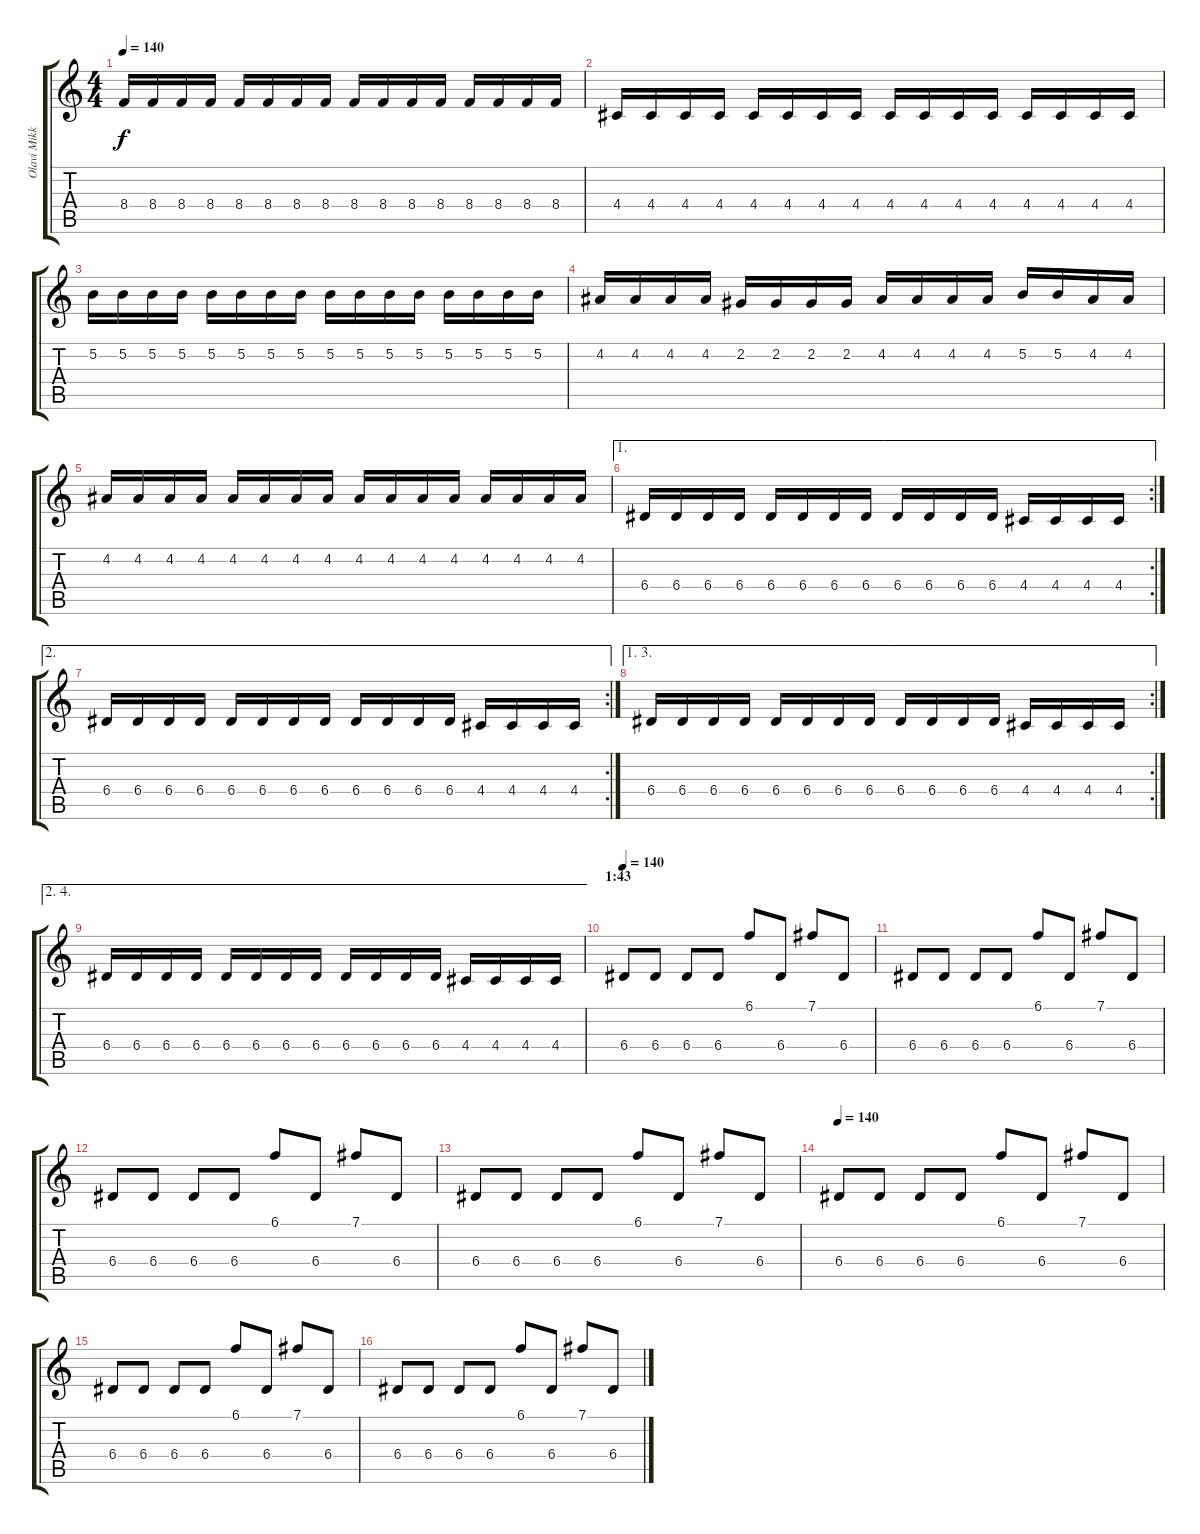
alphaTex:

\track ("Olavi Mikkonen" "Olavi Mikk") {instrument distortionguitar}
\staff {score tabs}
\tuning (B3 Gb3 D3 A2 E2 B1) {hide}
\ts (4 4)
\tempo 140
\clef g2
\ks c
8.4.16{dy f} 8.4.16 8.4.16 8.4.16 8.4.16 8.4.16 8.4.16 8.4.16 8.4.16 8.4.16 8.4.16 8.4.16 8.4.16 8.4.16 8.4.16 8.4.16 |
4.4.16 4.4.16 4.4.16 4.4.16 4.4.16 4.4.16 4.4.16 4.4.16 4.4.16 4.4.16 4.4.16 4.4.16 4.4.16 4.4.16 4.4.16 4.4.16 |
5.2.16 5.2.16 5.2.16 5.2.16 5.2.16 5.2.16 5.2.16 5.2.16 5.2.16 5.2.16 5.2.16 5.2.16 5.2.16 5.2.16 5.2.16 5.2.16 |
4.2.16 4.2.16 4.2.16 4.2.16 2.2.16 2.2.16 2.2.16 2.2.16 4.2.16 4.2.16 4.2.16 4.2.16 5.2.16 5.2.16 4.2.16 4.2.16 |
4.2.16 4.2.16 4.2.16 4.2.16 4.2.16 4.2.16 4.2.16 4.2.16 4.2.16 4.2.16 4.2.16 4.2.16 4.2.16 4.2.16 4.2.16 4.2.16 |
\ae 1
\rc 2
6.4.16 6.4.16 6.4.16 6.4.16 6.4.16 6.4.16 6.4.16 6.4.16 6.4.16 6.4.16 6.4.16 6.4.16 4.4.16 4.4.16 4.4.16 4.4.16 |
\ae 2
\rc 2
6.4.16 6.4.16 6.4.16 6.4.16 6.4.16 6.4.16 6.4.16 6.4.16 6.4.16 6.4.16 6.4.16 6.4.16 4.4.16 4.4.16 4.4.16 4.4.16 |
\ae (1 3)
\rc 2
6.4.16 6.4.16 6.4.16 6.4.16 6.4.16 6.4.16 6.4.16 6.4.16 6.4.16 6.4.16 6.4.16 6.4.16 4.4.16 4.4.16 4.4.16 4.4.16 |
\ae (2 4)
6.4.16 6.4.16 6.4.16 6.4.16 6.4.16 6.4.16 6.4.16 6.4.16 6.4.16 6.4.16 6.4.16 6.4.16 4.4.16 4.4.16 4.4.16 4.4.16 |
\section ("" "1:43")
\tempo 140
6.4.8 6.4.8 6.4.8 6.4.8 6.1.8 6.4.8 7.1.8 6.4.8 |
6.4.8 6.4.8 6.4.8 6.4.8 6.1.8 6.4.8 7.1.8 6.4.8 |
6.4.8 6.4.8 6.4.8 6.4.8 6.1.8 6.4.8 7.1.8 6.4.8 |
6.4.8 6.4.8 6.4.8 6.4.8 6.1.8 6.4.8 7.1.8 6.4.8 |
\tempo 140
6.4.8 6.4.8 6.4.8 6.4.8 6.1.8 6.4.8 7.1.8 6.4.8 |
6.4.8 6.4.8 6.4.8 6.4.8 6.1.8 6.4.8 7.1.8 6.4.8 |
6.4.8 6.4.8 6.4.8 6.4.8 6.1.8 6.4.8 7.1.8 6.4.8
